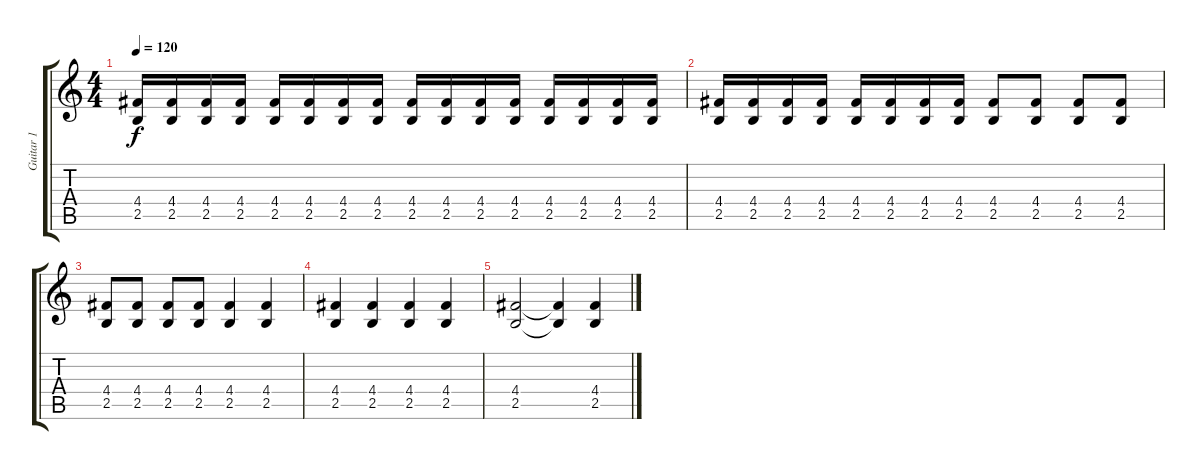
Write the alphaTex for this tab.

\track ("Guitar 1" "Guitar 1") {instrument distortionguitar}
\staff {score tabs}
\tuning (E4 B3 G3 D3 A2 E2) {hide}
\ts (4 4)
\tempo 120
\clef g2
\ks c
(4.4 2.5).16{dy f} (4.4 2.5).16 (4.4 2.5).16 (4.4 2.5).16 (4.4 2.5).16 (4.4 2.5).16 (4.4 2.5).16 (4.4 2.5).16 (4.4 2.5).16 (4.4 2.5).16 (4.4 2.5).16 (4.4 2.5).16 (4.4 2.5).16 (4.4 2.5).16 (4.4 2.5).16 (4.4 2.5).16 |
(4.4 2.5).16 (4.4 2.5).16 (4.4 2.5).16 (4.4 2.5).16 (4.4 2.5).16 (4.4 2.5).16 (4.4 2.5).16 (4.4 2.5).16 (4.4 2.5).8 (4.4 2.5).8 (4.4 2.5).8 (4.4 2.5).8 |
(4.4 2.5).8 (4.4 2.5).8 (4.4 2.5).8 (4.4 2.5).8 (4.4 2.5).4 (4.4 2.5).4 |
(4.4 2.5).4 (4.4 2.5).4 (4.4 2.5).4 (4.4 2.5).4 |
(4.4 2.5).2 (4.4{t} 2.5{t}).4 (4.4 2.5).4
